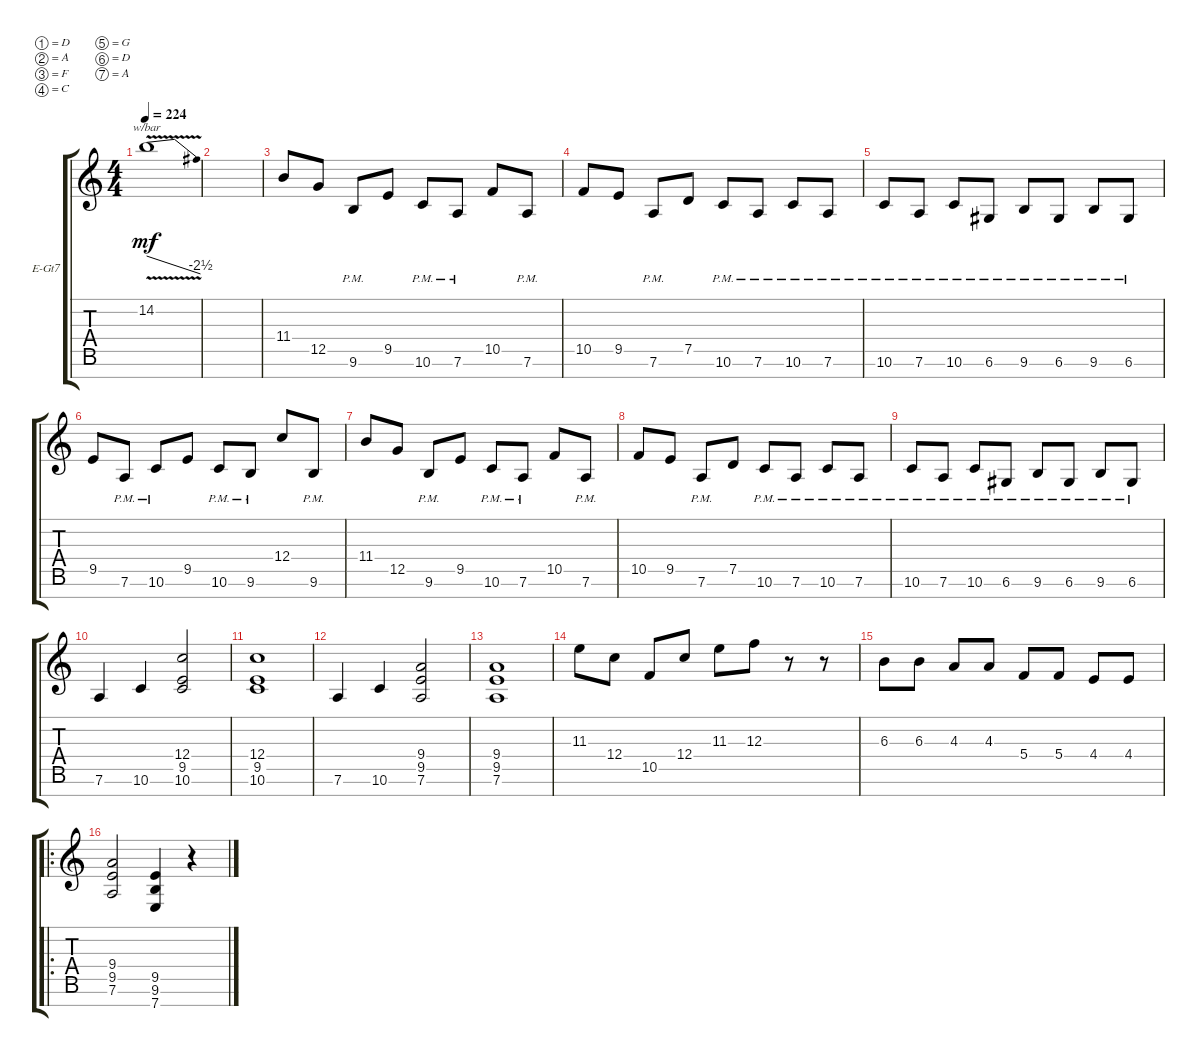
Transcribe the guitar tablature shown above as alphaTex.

\defaultSystemsLayout 4
\bracketExtendMode groupsimilarinstruments
\firstSystemTrackNameOrientation horizontal
\otherSystemsTrackNameOrientation horizontal
\track ("Electric Guitar" "E-Gt7") {instrument distortionguitar}
\staff {score tabs}
\tuning (D4 A3 F3 C3 G2 D2 A1)
\ts (4 4)
\tempo 224
\clef g2
\ks c
14.2{v}.1{tbe (dive default 0 0 44.4 -10) dy mf} |
|
11.4.8 12.5.8 9.6{pm}.8 9.5.8 10.6{pm}.8 7.6{pm}.8 10.5.8 7.6{pm}.8 |
10.5.8 9.5.8 7.6{pm}.8 7.5.8 10.6{pm}.8 7.6{pm}.8 10.6{pm}.8 7.6{pm}.8 |
10.6{pm}.8 7.6{pm}.8 10.6{pm}.8 6.6{pm}.8 9.6{pm}.8 6.6{pm}.8 9.6{pm}.8 6.6{pm}.8 |
9.5.8 7.6{pm}.8 10.6{pm}.8 9.5.8 10.6{pm}.8 9.6{pm}.8 12.4.8 9.6{pm}.8 |
11.4.8 12.5.8 9.6{pm}.8 9.5.8 10.6{pm}.8 7.6{pm}.8 10.5.8 7.6{pm}.8 |
10.5.8 9.5.8 7.6{pm}.8 7.5.8 10.6{pm}.8 7.6{pm}.8 10.6{pm}.8 7.6{pm}.8 |
10.6{pm}.8 7.6{pm}.8 10.6{pm}.8 6.6{pm}.8 9.6{pm}.8 6.6{pm}.8 9.6{pm}.8 6.6{pm}.8 |
7.6.4 10.6.4 (10.6 9.5 12.4).2 |
(10.6 9.5 12.4).1 |
7.6.4 10.6.4 (7.6 9.5 9.4).2 |
(7.6 9.5 9.4).1 |
11.3.8 12.4.8 10.5.8 12.4.8 11.3.8 12.3.8 r.8 r.8 |
6.3.8 6.3.8 4.3.8 4.3.8 5.4.8 5.4.8 4.4.8 4.4.8 |
\ro
(7.6 9.5 9.4).2 (7.7 9.6 9.5).4 r.4
